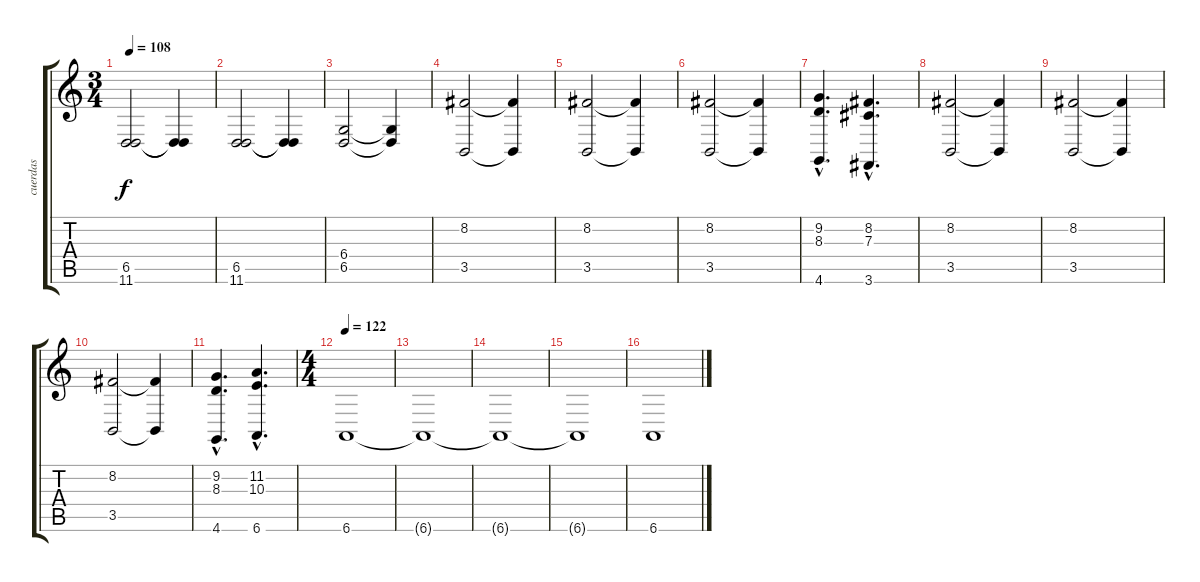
\track ("cuerdas" "cuerdas") {instrument stringensemble1}
\staff {score tabs}
\tuning (Eb4 Bb3 Gb3 Db3 Ab2 Eb2) {hide}
\ts (3 4)
\tempo 108
\clef g2
\ks c
(6.5 11.6).2{dy f} (6.5{t} 11.6{t}).4 |
(6.5 11.6).2 (6.5{t} 11.6{t}).4 |
(6.4 6.5).2 (6.4{t} 6.5{t}).4 |
(8.2 3.5).2 (8.2{t} 3.5{t}).4 |
(8.2 3.5).2 (8.2{t} 3.5{t}).4 |
(8.2 3.5).2 (8.2{t} 3.5{t}).4 |
(9.2{hac} 8.3{hac} 4.6{hac}).4{d} (8.2{hac} 7.3{hac} 3.6{hac}).4{d} |
(8.2 3.5).2 (8.2{t} 3.5{t}).4 |
(8.2 3.5).2 (8.2{t} 3.5{t}).4 |
(8.2 3.5).2 (8.2{t} 3.5{t}).4 |
(9.2{hac} 8.3{hac} 4.6{hac}).4{d} (11.2{hac} 10.3{hac} 6.6{hac}).4{d} |
\ts (4 4)
\tempo 122
6.6.1 |
6.6{t}.1 |
6.6{t}.1 |
6.6{t}.1 |
6.6.1
